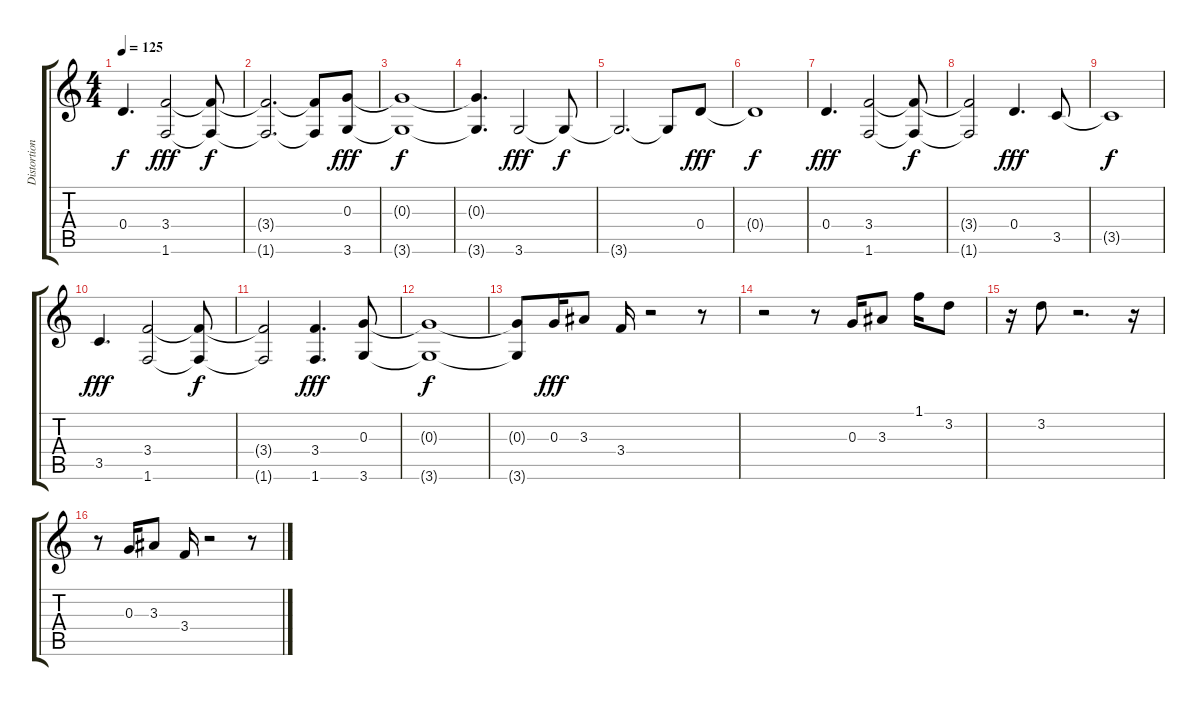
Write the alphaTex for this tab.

\track ("Distortion Guitar" "Distortion") {instrument distortionguitar}
\staff {score tabs}
\tuning (E4 B3 G3 D3 A2 E2) {hide}
\ts (4 4)
\tempo 125
\clef g2
\ks c
0.4{t}.4{d dy f} (3.4 1.6).2{dy fff} (3.4{t} 1.6{t}).8{dy f} |
(3.4{t} 1.6{t}).2{d} (3.4{t} 1.6{t}).8 (0.3 3.6).8{dy fff} |
(0.3{t} 3.6{t}).1{dy f} |
(0.3{t} 3.6{t}).4{d} 3.6.2{dy fff} 3.6{t}.8{dy f} |
3.6{t}.2{d} 3.6{t}.8 0.4.8{dy fff} |
0.4{t}.1{dy f} |
0.4.4{d dy fff} (3.4 1.6).2 (3.4{t} 1.6{t}).8{dy f} |
(3.4{t} 1.6{t}).2 0.4.4{d dy fff} 3.5.8 |
3.5{t}.1{dy f} |
3.5.4{d dy fff} (3.4 1.6).2 (3.4{t} 1.6{t}).8{dy f} |
(3.4{t} 1.6{t}).2 (3.4 1.6).4{d dy fff} (0.3 3.6).8 |
(0.3{t} 3.6{t}).1{dy f} |
(0.3{t} 3.6{t}).8 0.3.16{dy fff} 3.3.8 3.4.16 r.2 r.8 |
r.2 r.8 0.3.16 3.3.8 1.1.16 3.2.8 |
r.16 3.2.8 r.2{d} r.16 |
r.8 0.3.16 3.3.8 3.4.16 r.2 r.8
